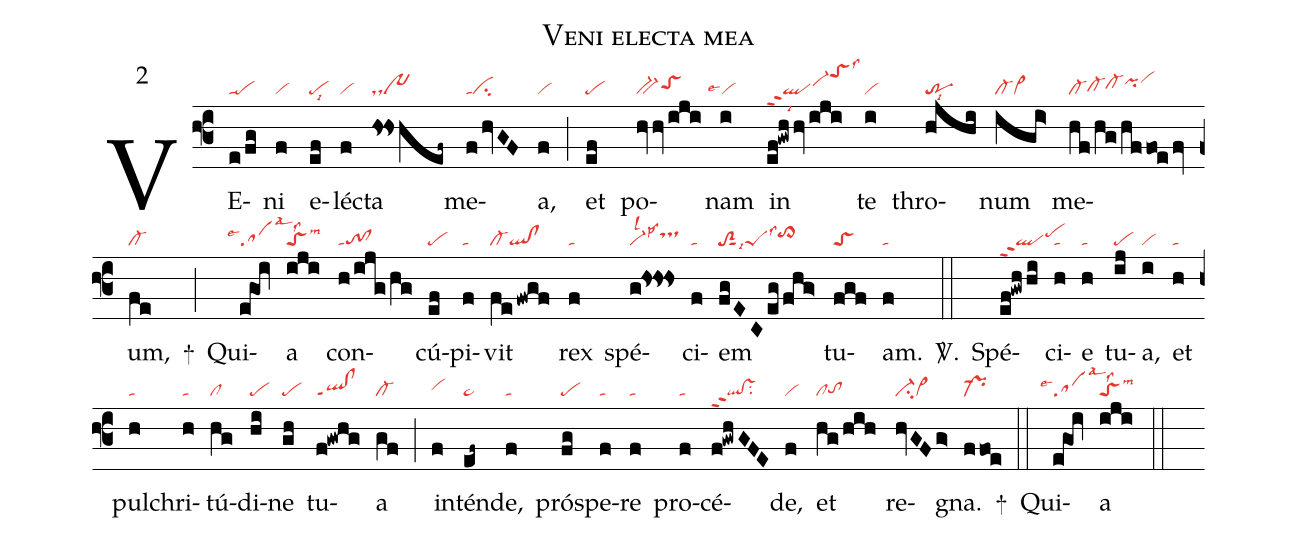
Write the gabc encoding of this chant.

name: Veni electa mea;
mode: 2;
nabc-lines: 1;
%%
(f3)
VE(e/fg|tape)ni(f|vi) e(ef|pelsi8)léc(f|vi)ta(hs!hshef~|dspo~) me(f/hvGF|taci)a,(f|vi) (;)
et(ef|pe) po(hvhviji|bv-toShh)nam(i|```vilse4) in(ef!gwh/hv/iji|qlppt2lsi8vi-hitoShllss3) te(i|vi) thro(hjhi|trlsi8)num(igi>|cl-vi>) me(hf/hg/hffoe/fv|cl-cl-hgcl-hhpihivihj)um,(fe|cl-) +(;)
Qui(egOi|```salse4lsal3)a(iji|toSlss2lsm3) con(h/ijg/hg|tato!cl)cú(ef|pe)pi(f|ta)vit(fefwgf|cl-ql!cl) rex(f|ta) spé(g!hs!hs!hs|vi-lsl2lsp3tshi)ci(f|ta)em(fgECeg/fhg>|toS2sut1lsi9peSlss3to>hi) tu(fgf|toS)am.(f|ta) <sp>V/</sp>.(::)
Spé(ef!gwh/hi|qlppt2pehi)ci(h|ta)e(h|ta) tu(ij|pe)a,(i|vi) et(h|ta) pul(h|ta)chri(h|ta)tú(hg|cl)di(hi|pe)ne(gh|pe) tu(f!gwhg|ql!clppt1)a(gf|cl-) (;)
in(f|vihh)tén(ef~|ta>)de,(f|ta) prós(fg|pe)pe(f|ta)re(f|ta) pro(f|ta)cé(f!gwh/GFE|ql!vsppt2su2)de,(f|vi) et(hg/hih|cltohg) re(hvGF/g>|ci-vi>)gna.(ffoe|pr-) +(::)
Qui(egOi|```salse4lsal3)a(iji|toSlss2lsm3) (::)
